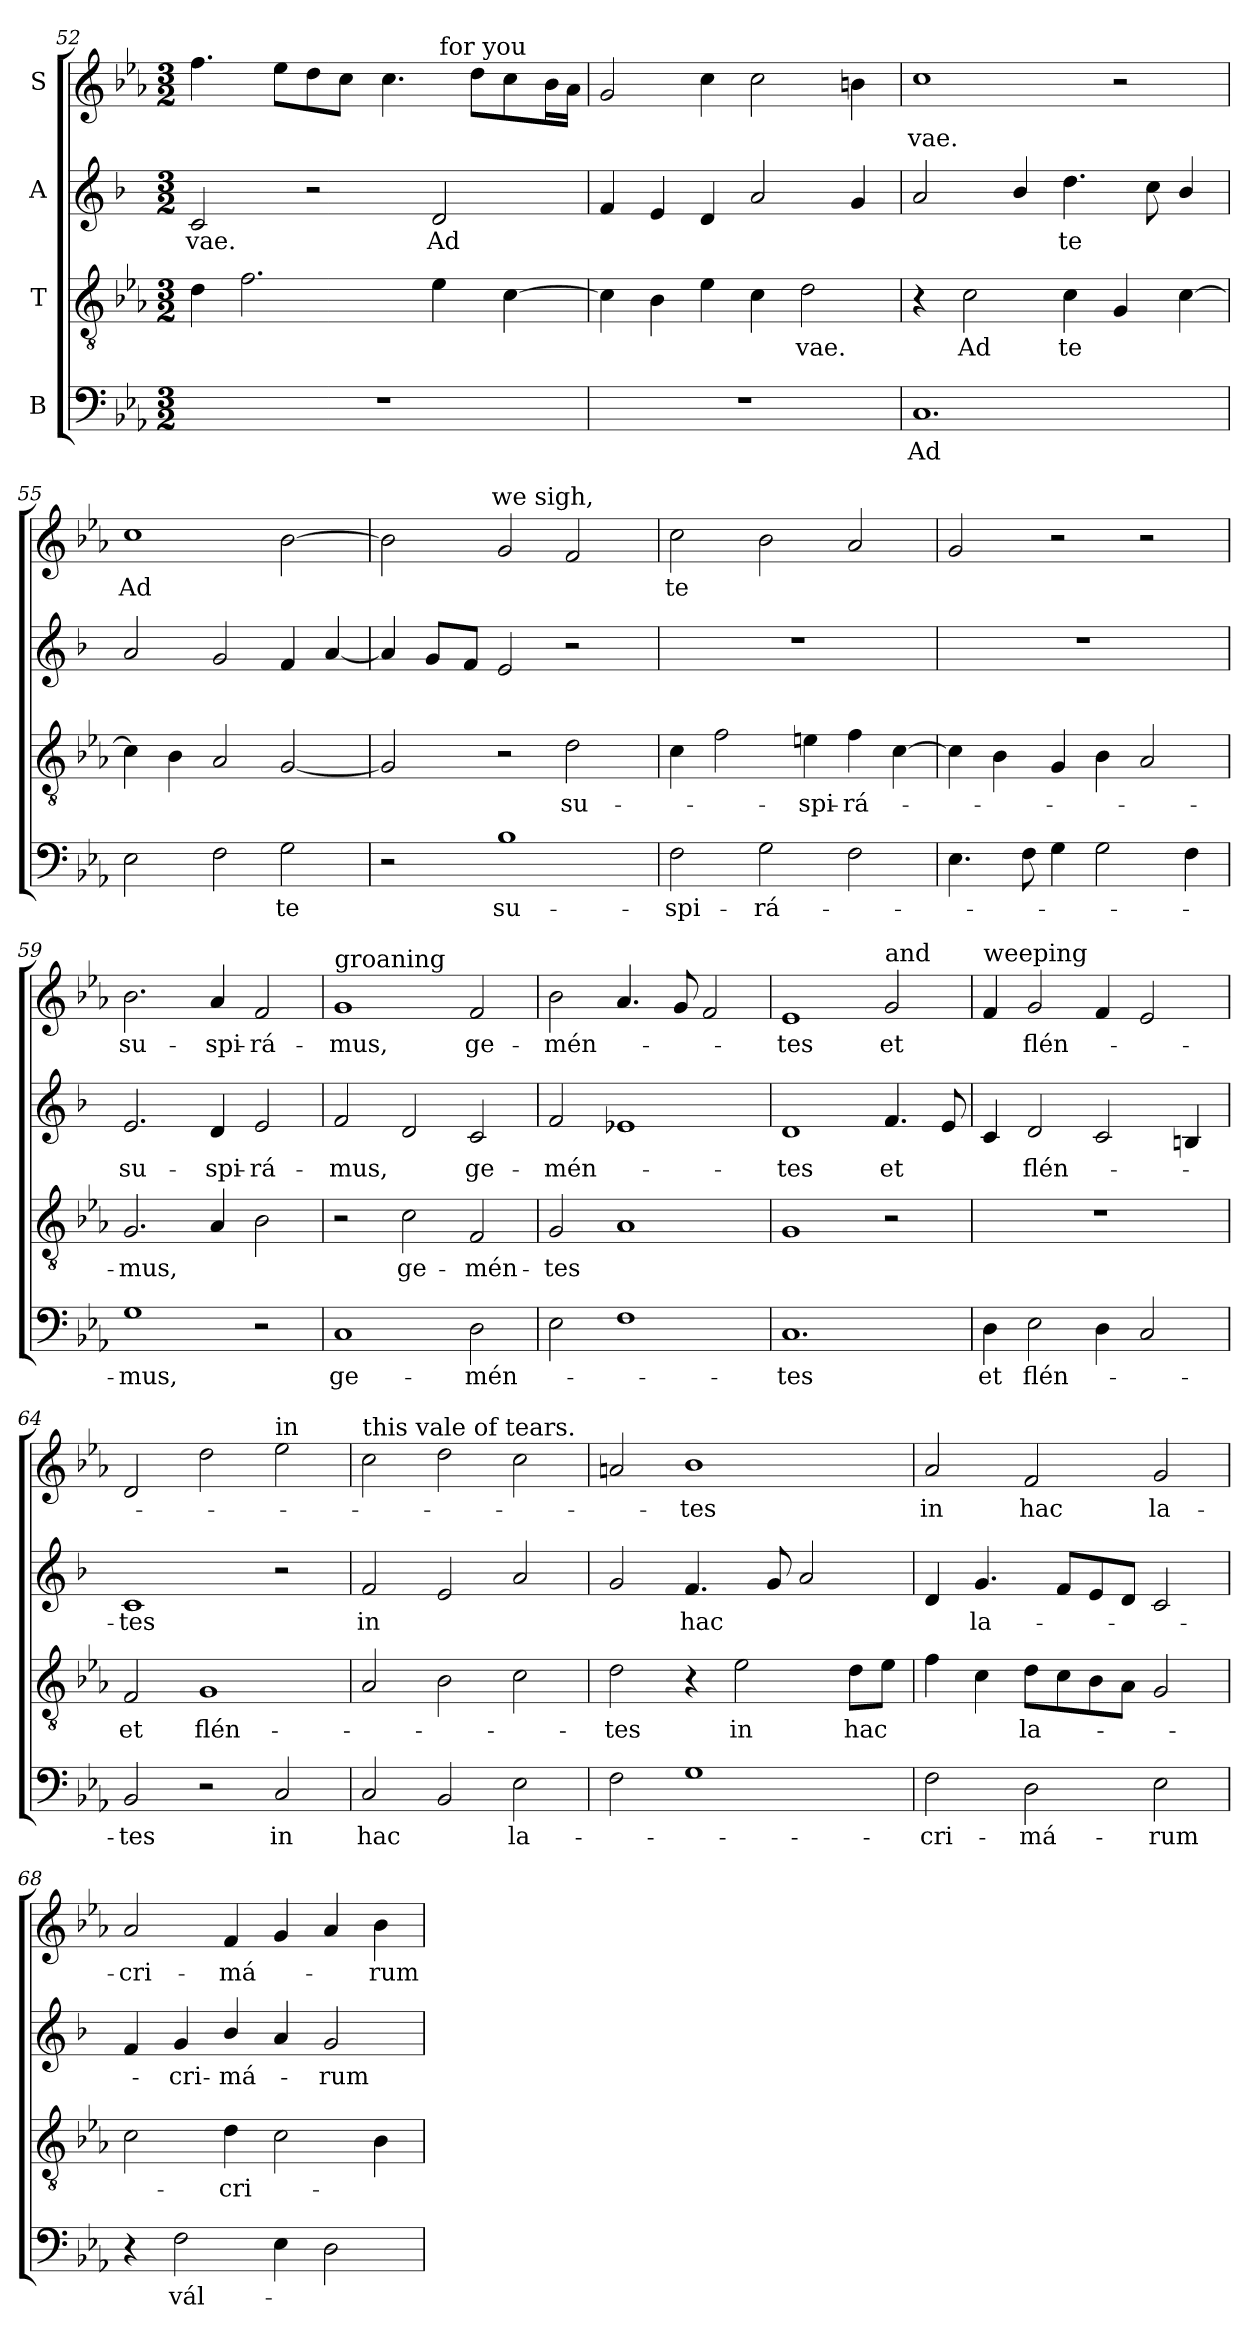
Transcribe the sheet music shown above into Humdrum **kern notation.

**kern	**text	**kern	**text	**kern	**text	**kern	**text
*part4	*part4	*part3	*part3	*part2	*part2	*part1	*part1
*staff4	*staff4	*staff3	*staff3	*staff2	*staff2	*staff1	*staff1
*I"B	*	*I"T	*	*I"A	*	*I"S	*
!!LO:LB:g=z
*clefF4	*	*clefGv2	*	*clefG2	*	*clefG2	*
*	*	*	*	*ITrd1c2	*	*	*
*k[b-e-a-]	*	*k[b-e-a-]	*	*k[b-e-a-]	*	*k[b-e-a-]	*
*E-:	*	*E-:	*	*E-:	*	*E-:	*
*M3/2	*	*M3/2	*	*M3/2	*	*M3/2	*
=52	=52	=52	=52	=52	=52	=52	=52
!	!	!	!	!	!LO:LY:b	!	!
*	*	*	*	*	*	*^	*
1.r	.	4d\	.	2B-/	-vae.	4.ff\	3%2ryy	.
.	.	2.f\	.	.	.	.	.	.
.	.	.	.	.	.	8ee-\L	.	.
.	.	.	.	2r	.	8dd\	.	.
.	.	.	.	.	.	8cc\J	.	.
.	.	.	.	.	.	.	3ryy	.
.	.	.	.	.	.	4.cc\	.	.
!	!	!	!	!	!LO:LY:b	!	!	!
.	.	4e-\	.	2c/	Ad	.	96ryy	.
!	!	!	!	!	!	!	!LO:TX:a:t=for you	!
.	.	.	.	.	.	.	3ryy	.
.	.	.	.	.	.	8dd\L	.	.
.	.	[4c\	.	.	.	8cc\	.	.
.	.	.	.	.	.	.	12...ryy	.
.	.	.	.	.	.	16b-\L	.	.
.	.	.	.	.	.	16a-\JJ	.	.
*	*	*	*	*	*	*v	*v	*
=53	=53	=53	=53	=53	=53	=53	=53
1.r	.	4c\]	.	4e-/	.	2g/	.
.	.	4B-\	.	4d/	.	.	.
.	.	4e-\	.	4c/	.	4cc\	.
.	.	4c\	.	2g/	.	2cc\	.
!	!	!	!LO:LY:b	!	!	!	!
.	.	2d\	-vae.	.	.	.	.
.	.	.	.	4f/	.	4b\	.
=54	=54	=54	=54	=54	=54	=54	=54
!	!LO:LY:b	!	!	!	!	!	!LO:LY:b
1.C	Ad	4r	.	2g/	.	1cc	-vae.
!	!	!	!LO:LY:b	!	!	!	!
.	.	2c\	Ad	.	.	.	.
.	.	.	.	4a-/	.	.	.
!	!	!	!LO:LY:b	!	!LO:LY:b	!	!
.	.	4c\	te	4.cc\	te	.	.
.	.	4G/	.	.	.	2r	.
.	.	.	.	8b-\	.	.	.
.	.	[4c\	.	4a-/	.	.	.
=55	=55	=55	=55	=55	=55	=55	=55
!	!	!	!	!	!	!	!LO:LY:b
2E-\	.	4c\]	.	2g/	.	1cc	Ad
.	.	4B-\	.	.	.	.	.
2F\	.	2A-/	.	2f/	.	.	.
!	!LO:LY:b	!	!	!	!	!	!
2G\	te	[2G/	.	4e-/	.	[2b-\	.
.	.	.	.	[4g/	.	.	.
!!LO:PB:g=z
=56	=56	=56	=56	=56	=56	=56	=56
*	*	*	*	*	*	*^	*
2r	.	2G/]	.	4g/]	.	2b-\]	3ryy	.
.	.	.	.	8f/L	.	.	.	.
.	.	.	.	.	.	.	12...ryy	.
.	.	.	.	8e-/J	.	.	.	.
!	!	!	!	!	!	!	!LO:TX:a:t=we sigh,	!
.	.	.	.	.	.	.	3%2ryy	.
!	!LO:LY:b	!	!	!	!	!	!	!
1B-	su-	2r	.	2d/	.	2g/	.	.
!	!	!	!LO:LY:b	!	!	!	!	!
.	.	2d\	su-	2r	.	2f/	.	.
.	.	.	.	.	.	.	3ryy	.
.	.	.	.	.	.	.	96ryy	.
=57	=57	=57	=57	=57	=57	=57	=57	=57
!	!LO:LY:b	!	!	!	!	!	!	!LO:LY:b
*	*	*	*	*	*	*v	*v	*
2F\	-spi-	4c\	.	1.r	.	2cc\	te
.	.	2f\	.	.	.	.	.
!	!LO:LY:b	!	!	!	!	!	!
2G\	-rá-	.	.	.	.	2b-\	.
!	!	!	!LO:LY:b	!	!	!	!
.	.	4e\	-spi-	.	.	.	.
!	!	!	!LO:LY:b	!	!	!	!
2F\	.	4f\	-rá-	.	.	2a-/	.
.	.	[4c\	.	.	.	.	.
=58	=58	=58	=58	=58	=58	=58	=58
4.E-\	.	4c\]	.	1.r	.	2g/	.
.	.	4B-\	.	.	.	.	.
8F\	.	.	.	.	.	.	.
4G\	.	4G/	.	.	.	2r	.
2G\	.	4B-\	.	.	.	.	.
.	.	2A-/	.	.	.	2r	.
4F\	.	.	.	.	.	.	.
=59	=59	=59	=59	=59	=59	=59	=59
!	!LO:LY:b	!	!LO:LY:b	!	!LO:LY:b	!	!LO:LY:b
1G	-mus,	2.G/	-mus,	2.d/	su-	2.b-\	su-
!	!	!	!	!	!LO:LY:b	!	!LO:LY:b
.	.	4A-/	.	4c/	-spi-	4a-/	-spi-
!	!	!	!	!	!LO:LY:b	!	!LO:LY:b
2r	.	2B-\	.	2d/	-rá-	2f/	-rá-
!!LO:LB:g=z
=60	=60	=60	=60	=60	=60	=60	=60
!	!	!	!	!	!	!LO:TX:a:t=groaning	!
!	!LO:LY:b	!	!	!	!LO:LY:b	!	!LO:LY:b
1C	ge-	2r	.	2e-/	-mus,	1g	-mus,
!	!	!	!LO:LY:b	!	!	!	!
.	.	2c\	ge-	2c/	.	.	.
!	!LO:LY:b	!	!LO:LY:b	!	!LO:LY:b	!	!LO:LY:b
2D\	-mén-	2F/	-mén-	2B-/	ge-	2f/	ge-
=61	=61	=61	=61	=61	=61	=61	=61
!	!	!	!LO:LY:b	!	!LO:LY:b	!	!LO:LY:b
2E-\	.	2G/	-tes	2e-/	-mén-	2b-\	-mén-
1F	.	1A-	.	1d-	.	4.a-/	.
.	.	.	.	.	.	8g/	.
.	.	.	.	.	.	2f/	.
=62	=62	=62	=62	=62	=62	=62	=62
!	!LO:LY:b	!	!	!	!LO:LY:b	!	!LO:LY:b
1.C	-tes	1G	.	1c	-tes	1e-	-tes
!	!	!	!	!	!	!LO:TX:a:t=and	!
!	!	!	!	!	!LO:LY:b	!	!LO:LY:b
.	.	2r	.	4.e-/	et	2g/	et
.	.	.	.	8d/	.	.	.
=63	=63	=63	=63	=63	=63	=63	=63
!	!	!	!	!	!	!LO:TX:a:t=weeping	!
!	!LO:LY:b	!	!	!	!	!	!
4D\	et	1.r	.	4B-/	.	4f/	.
!	!LO:LY:b	!	!	!	!LO:LY:b	!	!LO:LY:b
2E-\	flén-	.	.	2c/	flén-	2g/	flén-
4D\	.	.	.	2B-/	.	4f/	.
2C/	.	.	.	.	.	2e-/	.
.	.	.	.	4A/	.	.	.
=64	=64	=64	=64	=64	=64	=64	=64
!	!LO:LY:b	!	!LO:LY:b	!	!LO:LY:b	!	!
2BB-/	-tes	2F/	et	1B-	-tes	2d/	.
!	!	!	!LO:LY:b	!	!	!	!
2r	.	1G	flén-	.	.	2dd\	.
!	!	!	!	!	!	!LO:TX:a:t=in	!
!	!LO:LY:b	!	!	!	!	!	!
2C/	in	.	.	2r	.	2ee-\	.
!!LO:PB:g=z
=65	=65	=65	=65	=65	=65	=65	=65
!	!	!	!	!	!	!LO:TX:a:t=this vale of tears.	!
!	!LO:LY:b	!	!	!	!LO:LY:b	!	!
2C/	hac	2A-/	.	2e-/	in	2cc\	.
2BB-/	.	2B-\	.	2d/	.	2dd\	.
!	!LO:LY:b	!	!	!	!	!	!
2E-\	la-	2c\	.	2g/	.	2cc\	.
=66	=66	=66	=66	=66	=66	=66	=66
!	!	!	!LO:LY:b	!	!	!	!
2F\	.	2d\	-tes	2f/	.	2a/	.
!	!	!	!	!	!LO:LY:b	!	!LO:LY:b
1G	.	4r	.	4.e-/	hac	1b-	-tes
!	!	!	!LO:LY:b	!	!	!	!
.	.	2e-\	in	.	.	.	.
.	.	.	.	8f/	.	.	.
.	.	.	.	2g/	.	.	.
!	!	!	!LO:LY:b	!	!	!	!
.	.	8d\L	hac	.	.	.	.
.	.	8e-\J	.	.	.	.	.
=67	=67	=67	=67	=67	=67	=67	=67
!	!LO:LY:b	!	!	!	!	!	!LO:LY:b
2F\	-cri-	4f\	.	4c/	.	2a-/	in
!	!	!	!	!	!LO:LY:b	!	!
.	.	4c\	.	4.f/	la-	.	.
!	!LO:LY:b	!	!LO:LY:b	!	!	!	!LO:LY:b
2D\	-má-	8d\L	la-	.	.	2f/	hac
.	.	8c\	.	8e-/L	.	.	.
.	.	8B-\	.	8d/	.	.	.
.	.	8A-\J	.	8c/J	.	.	.
!	!LO:LY:b	!	!	!	!	!	!LO:LY:b
2E-\	-rum	2G/	.	2B-/	.	2g/	la-
=68	=68	=68	=68	=68	=68	=68	=68
!	!	!	!	!	!	!	!LO:LY:b
4r	.	2c\	.	4e-/	.	2a-/	-cri-
!	!LO:LY:b	!	!	!	!LO:LY:b	!	!
2F\	vál-	.	.	4f/	-cri-	.	.
!	!	!	!LO:LY:b	!	!LO:LY:b	!	!LO:LY:b
.	.	4d\	-cri-	4a-/	-má-	4f/	-má-
4E-\	.	2c\	.	4g/	.	4g/	.
!	!	!	!	!	!LO:LY:b	!	!
2D\	.	.	.	2f/	-rum	4a-/	.
!	!	!	!	!	!	!	!LO:LY:b
.	.	4B-\	.	.	.	4b-\	-rum
=	=	=	=	=	=	=	=
*-	*-	*-	*-	*-	*-	*-	*-
